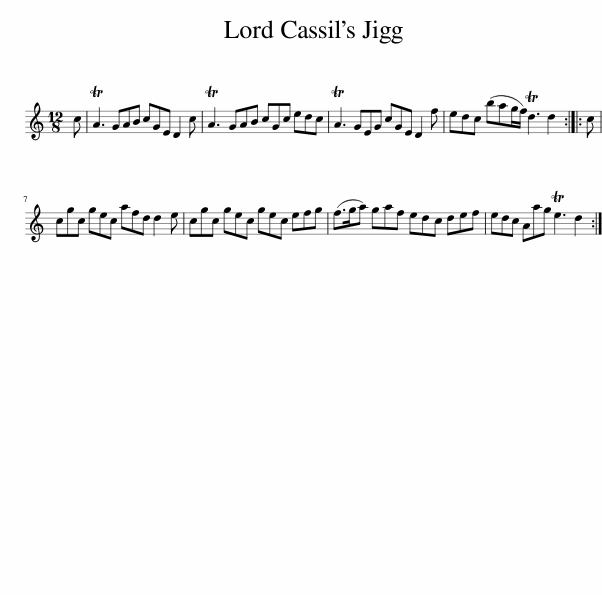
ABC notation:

X:1
L:1/8
M:12/8
I:linebreak $
K:C
V:1 treble
V:1
 c | TA3 GAB cGE D2 c | TA3 GAB cGc edc | TA3 GEG cGE D2 f | edc (bag/f/) Td3 d2 :: %5
 c |$ cgc gec afd d2 e | cgc gec gec efg | (f>ga) gaf edc def | edc Aag Te3 d2 :| %10
